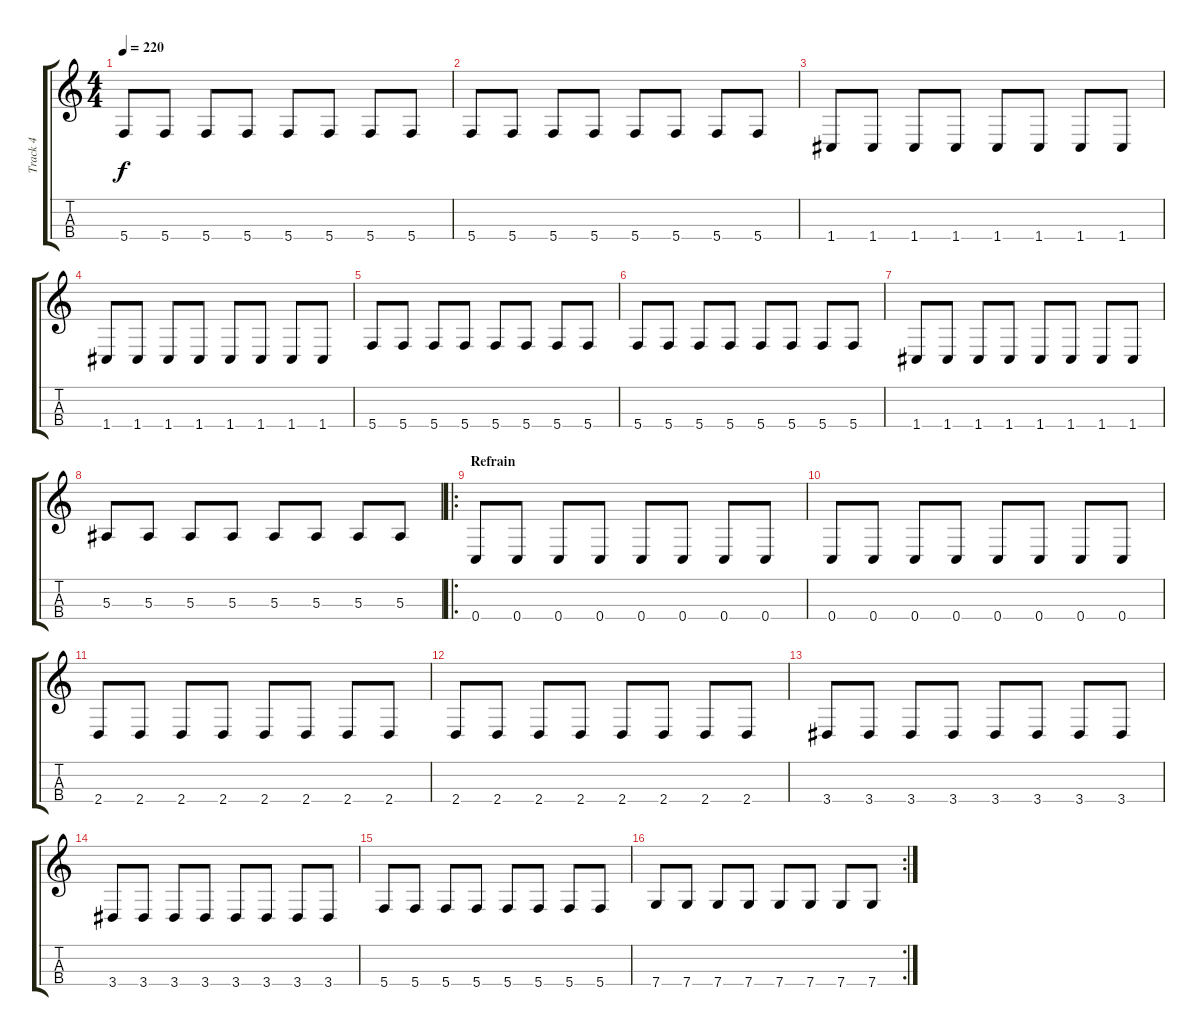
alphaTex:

\track ("Track 4" "Track 4") {instrument electricbasspick}
\staff {score tabs}
\tuning (Eb3 Bb2 F2 C2) {hide}
\ts (4 4)
\tempo 220
\clef g2
\ks c
5.4.8{dy f} 5.4.8 5.4.8 5.4.8 5.4.8 5.4.8 5.4.8 5.4.8 |
5.4.8 5.4.8 5.4.8 5.4.8 5.4.8 5.4.8 5.4.8 5.4.8 |
1.4.8 1.4.8 1.4.8 1.4.8 1.4.8 1.4.8 1.4.8 1.4.8 |
1.4.8 1.4.8 1.4.8 1.4.8 1.4.8 1.4.8 1.4.8 1.4.8 |
5.4.8 5.4.8 5.4.8 5.4.8 5.4.8 5.4.8 5.4.8 5.4.8 |
5.4.8 5.4.8 5.4.8 5.4.8 5.4.8 5.4.8 5.4.8 5.4.8 |
1.4.8 1.4.8 1.4.8 1.4.8 1.4.8 1.4.8 1.4.8 1.4.8 |
5.3.8 5.3.8 5.3.8 5.3.8 5.3.8 5.3.8 5.3.8 5.3.8 |
\ro
\section ("" "Refrain")
0.4.8 0.4.8 0.4.8 0.4.8 0.4.8 0.4.8 0.4.8 0.4.8 |
0.4.8 0.4.8 0.4.8 0.4.8 0.4.8 0.4.8 0.4.8 0.4.8 |
2.4.8 2.4.8 2.4.8 2.4.8 2.4.8 2.4.8 2.4.8 2.4.8 |
2.4.8 2.4.8 2.4.8 2.4.8 2.4.8 2.4.8 2.4.8 2.4.8 |
3.4.8 3.4.8 3.4.8 3.4.8 3.4.8 3.4.8 3.4.8 3.4.8 |
3.4.8 3.4.8 3.4.8 3.4.8 3.4.8 3.4.8 3.4.8 3.4.8 |
5.4.8 5.4.8 5.4.8 5.4.8 5.4.8 5.4.8 5.4.8 5.4.8 |
\rc 2
7.4.8 7.4.8 7.4.8 7.4.8 7.4.8 7.4.8 7.4.8 7.4.8
